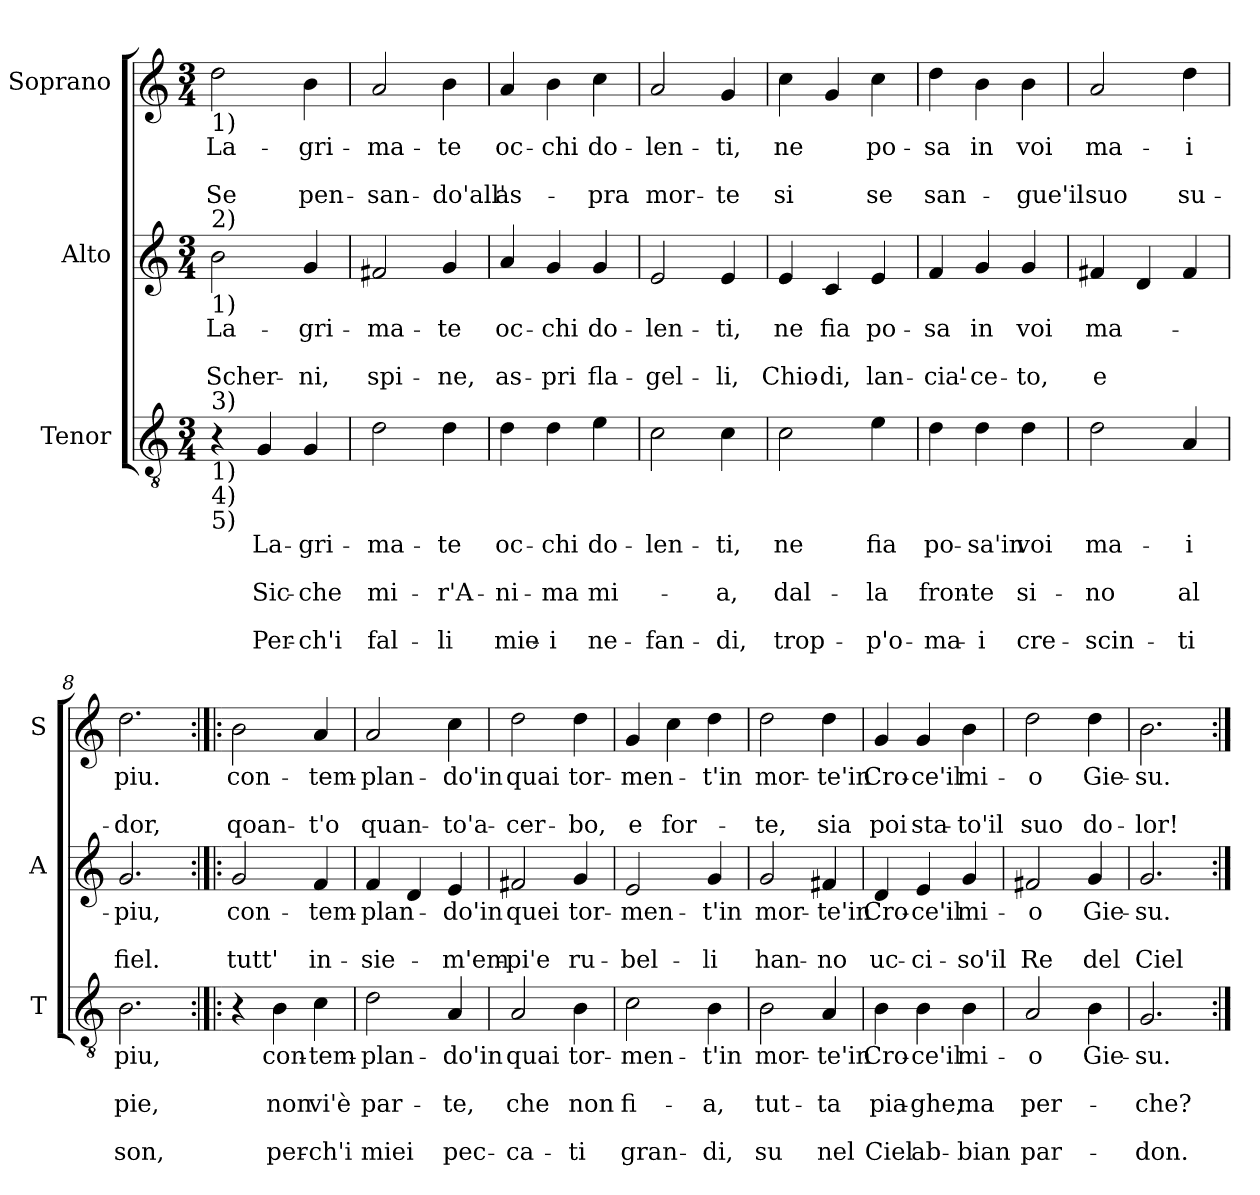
**kern	**text	**text	**text	**text	**text	**kern	**text	**text	**text	**kern	**text	**text	**text
*part3	*part3	*part3	*part3	*part3	*part3	*part2	*part2	*part2	*part2	*part1	*part1	*part1	*part1
*staff3	*staff3	*staff3	*staff3	*staff3	*staff3	*staff2	*staff2	*staff2	*staff2	*staff1	*staff1	*staff1	*staff1
*I"Tenor	*	*	*	*	*	*I"Alto	*	*	*	*I"Soprano	*	*	*
*I'T	*	*	*	*	*	*I'A	*	*	*	*I'S	*	*	*
*clefGv2	*	*	*	*	*	*clefG2	*	*	*	*clefG2	*	*	*
*k[]	*	*	*	*	*	*k[]	*	*	*	*k[]	*	*	*
*C:	*	*	*	*	*	*C:	*	*	*	*C:	*	*	*
*M3/4	*	*	*	*	*	*M3/4	*	*	*	*M3/4	*	*	*
=1	=1	=1	=1	=1	=1	=1	=1	=1	=1	=1	=1	=1	=1
!	!	!	!	!	!	!	!	!	!	!LO:TX:b:t=1)	!	!	!
!	!	!	!	!	!	!LO:TX:a:t=2)	!	!	!	!	!	!	!
!	!	!	!	!	!	!LO:TX:b:t=1)	!	!	!	!	!	!	!
!LO:TX:a:t=3)	!	!	!	!	!	!	!	!	!	!	!	!	!
!LO:TX:b:t=1)	!	!	!	!	!	!	!	!	!	!	!	!	!
!LO:TX:b:t=4)	!	!	!	!	!	!	!	!	!	!	!	!	!
!LO:TX:b:t=5)	!	!	!	!	!	!	!	!	!	!	!	!	!
!	!	!	!	!	!	!	!LO:LY:b	!	!LO:LY:b	!	!LO:LY:b	!	!LO:LY:b
4r	.	.	.	.	.	2b\	La-	.	Scher-	2dd\	La-	.	Se
!	!LO:LY:b	!	!LO:LY:b	!	!LO:LY:b	!	!	!	!	!	!	!	!
4G/	La-	.	Sic-	.	Per-	.	.	.	.	.	.	.	.
!	!LO:LY:b	!	!LO:LY:b	!	!LO:LY:b	!	!LO:LY:b	!	!LO:LY:b	!	!LO:LY:b	!	!LO:LY:b
4G/	-gri-	.	-che	.	-ch'i	4g/	-gri-	.	-ni,	4b\	-gri-	.	pen-
=2	=2	=2	=2	=2	=2	=2	=2	=2	=2	=2	=2	=2	=2
!	!LO:LY:b	!	!LO:LY:b	!	!LO:LY:b	!	!LO:LY:b	!	!LO:LY:b	!	!LO:LY:b	!	!LO:LY:b
2d\	-ma-	.	mi-	.	fal-	2f#X/	-ma-	.	spi-	2a/	-ma-	.	-san-
!	!LO:LY:b	!	!LO:LY:b	!	!LO:LY:b	!	!LO:LY:b	!	!LO:LY:b	!	!LO:LY:b	!	!LO:LY:b
4d\	-te	.	-r'A-	.	-li	4g/	-te	.	-ne,	4b\	-te	.	-do'all'
=3	=3	=3	=3	=3	=3	=3	=3	=3	=3	=3	=3	=3	=3
!	!LO:LY:b	!	!LO:LY:b	!	!LO:LY:b	!	!LO:LY:b	!	!LO:LY:b	!	!LO:LY:b	!	!LO:LY:b
4d\	oc-	.	-ni-	.	mie-	4a/	oc-	.	as-	4a/	oc-	.	as-
!	!LO:LY:b	!	!LO:LY:b	!	!LO:LY:b	!	!LO:LY:b	!	!LO:LY:b	!	!LO:LY:b	!	!
4d\	-chi	.	-ma	.	-i	4g/	-chi	.	-pri	4b\	-chi	.	.
!	!LO:LY:b	!	!LO:LY:b	!	!LO:LY:b	!	!LO:LY:b	!	!LO:LY:b	!	!LO:LY:b	!	!LO:LY:b
4e\	do-	.	mi-	.	ne-	4g/	do-	.	fla-	4cc\	do-	.	-pra
=4	=4	=4	=4	=4	=4	=4	=4	=4	=4	=4	=4	=4	=4
!	!LO:LY:b	!	!	!	!LO:LY:b	!	!LO:LY:b	!	!LO:LY:b	!	!LO:LY:b	!	!LO:LY:b
2c\	-len-	.	.	.	-fan-	2e/	-len-	.	-gel-	2a/	-len-	.	mor-
!	!LO:LY:b	!	!LO:LY:b	!	!LO:LY:b	!	!LO:LY:b	!	!LO:LY:b	!	!LO:LY:b	!	!LO:LY:b
4c\	-ti,	.	-a,	.	-di,	4e/	-ti,	.	-li,	4g/	-ti,	.	-te
!!LO:LB:g=z
=5	=5	=5	=5	=5	=5	=5	=5	=5	=5	=5	=5	=5	=5
!	!LO:LY:b	!	!LO:LY:b	!	!LO:LY:b	!	!LO:LY:b	!	!LO:LY:b	!	!LO:LY:b	!	!LO:LY:b
2c\	ne	.	dal-	.	trop-	4e/	ne	.	Chio-	4cc\	ne	.	si
!	!	!	!	!	!	!	!LO:LY:b	!	!LO:LY:b	!	!	!	!
.	.	.	.	.	.	4c/	fia	.	-di,	4g/	.	.	.
!	!LO:LY:b	!	!LO:LY:b	!	!LO:LY:b	!	!LO:LY:b	!	!LO:LY:b	!	!LO:LY:b	!	!LO:LY:b
4e\	fia	.	-la	.	-p'o-	4e/	po-	.	lan-	4cc\	po-	.	se
=6	=6	=6	=6	=6	=6	=6	=6	=6	=6	=6	=6	=6	=6
!	!LO:LY:b	!	!LO:LY:b	!	!LO:LY:b	!	!LO:LY:b	!	!LO:LY:b	!	!LO:LY:b	!	!LO:LY:b
4d\	po-	.	fron-	.	-ma-	4f/	-sa	.	-cia'-	4dd\	-sa	.	san-
!	!LO:LY:b	!	!LO:LY:b	!	!LO:LY:b	!	!LO:LY:b	!	!LO:LY:b	!	!LO:LY:b	!	!
4d\	-sa'in	.	-te	.	-i	4g/	in	.	-ce-	4b\	in	.	.
!	!LO:LY:b	!	!LO:LY:b	!	!LO:LY:b	!	!LO:LY:b	!	!LO:LY:b	!	!LO:LY:b	!	!LO:LY:b
4d\	voi	.	si-	.	cre-	4g/	voi	.	-to,	4b\	voi	.	-gue'il
=7	=7	=7	=7	=7	=7	=7	=7	=7	=7	=7	=7	=7	=7
!	!LO:LY:b	!	!LO:LY:b	!	!LO:LY:b	!	!LO:LY:b	!	!LO:LY:b	!	!LO:LY:b	!	!LO:LY:b
2d\	ma-	.	-no	.	-scin-	4f#X/	ma-	.	e	2a/	ma-	.	suo
.	.	.	.	.	.	4d/	.	.	.	.	.	.	.
!	!LO:LY:b	!	!LO:LY:b	!	!LO:LY:b	!	!	!	!	!	!LO:LY:b	!	!LO:LY:b
4A/	-i	.	al	.	-ti	4f#/	.	.	.	4dd\	-i	.	su-
=8	=8	=8	=8	=8	=8	=8	=8	=8	=8	=8	=8	=8	=8
!	!LO:LY:b	!	!LO:LY:b	!	!LO:LY:b	!	!LO:LY:b	!	!LO:LY:b	!	!LO:LY:b	!	!LO:LY:b
2.B\	piu,	.	pie,	.	son,	2.g/	-piu,	.	fiel.	2.dd\	piu.	.	-dor,
!!LO:PB:g=z
=9:|!|:	=9:|!|:	=9:|!|:	=9:|!|:	=9:|!|:	=9:|!|:	=9:|!|:	=9:|!|:	=9:|!|:	=9:|!|:	=9:|!|:	=9:|!|:	=9:|!|:	=9:|!|:
!	!	!	!	!	!	!	!LO:LY:b	!	!LO:LY:b	!	!LO:LY:b	!	!LO:LY:b
4r	.	.	.	.	.	2g/	con-	.	tutt'	2b\	con-	.	qoan-
!	!LO:LY:b	!	!LO:LY:b	!	!LO:LY:b	!	!	!	!	!	!	!	!
4B\	con-	.	non	.	per-	.	.	.	.	.	.	.	.
!	!LO:LY:b	!	!LO:LY:b	!	!LO:LY:b	!	!LO:LY:b	!	!LO:LY:b	!	!LO:LY:b	!	!LO:LY:b
4c\	-tem-	.	vi'è	.	-ch'i	4f/	-tem-	.	in-	4a/	-tem-	.	-t'o
=10	=10	=10	=10	=10	=10	=10	=10	=10	=10	=10	=10	=10	=10
!	!LO:LY:b	!	!LO:LY:b	!	!LO:LY:b	!	!LO:LY:b	!	!LO:LY:b	!	!LO:LY:b	!	!LO:LY:b
2d\	-plan-	.	par-	.	miei	4f/	-plan-	.	-sie-	2a/	-plan-	.	quan-
.	.	.	.	.	.	4d/	.	.	.	.	.	.	.
!	!LO:LY:b	!	!LO:LY:b	!	!LO:LY:b	!	!LO:LY:b	!	!LO:LY:b	!	!LO:LY:b	!	!LO:LY:b
4A/	-do'in	.	-te,	.	pec-	4e/	-do'in	.	-m'em-	4cc\	-do'in	.	-to'a-
=11	=11	=11	=11	=11	=11	=11	=11	=11	=11	=11	=11	=11	=11
!	!LO:LY:b	!	!LO:LY:b	!	!LO:LY:b	!	!LO:LY:b	!	!LO:LY:b	!	!LO:LY:b	!	!LO:LY:b
2A/	quai	.	che	.	-ca-	2f#X/	quei	.	-pi'e	2dd\	quai	.	-cer-
!	!LO:LY:b	!	!LO:LY:b	!	!LO:LY:b	!	!LO:LY:b	!	!LO:LY:b	!	!LO:LY:b	!	!LO:LY:b
4B\	tor-	.	non	.	-ti	4g/	tor-	.	ru-	4dd\	tor-	.	-bo,
=12	=12	=12	=12	=12	=12	=12	=12	=12	=12	=12	=12	=12	=12
!	!LO:LY:b	!	!LO:LY:b	!	!LO:LY:b	!	!LO:LY:b	!	!LO:LY:b	!	!LO:LY:b	!	!LO:LY:b
2c\	-men-	.	fi-	.	gran-	2e/	-men-	.	-bel-	4g/	-men-	.	e
!	!	!	!	!	!	!	!	!	!	!	!	!	!LO:LY:b
.	.	.	.	.	.	.	.	.	.	4cc\	.	.	for-
!	!LO:LY:b	!	!LO:LY:b	!	!LO:LY:b	!	!LO:LY:b	!	!LO:LY:b	!	!LO:LY:b	!	!
4B\	-t'in	.	-a,	.	-di,	4g/	-t'in	.	-li	4dd\	-t'in	.	.
!!LO:LB:g=z
=13	=13	=13	=13	=13	=13	=13	=13	=13	=13	=13	=13	=13	=13
!	!LO:LY:b	!	!LO:LY:b	!	!LO:LY:b	!	!LO:LY:b	!	!LO:LY:b	!	!LO:LY:b	!	!LO:LY:b
2B\	mor-	.	tut-	.	su	2g/	mor-	.	han-	2dd\	mor-	.	-te,
!	!LO:LY:b	!	!LO:LY:b	!	!LO:LY:b	!	!LO:LY:b	!	!LO:LY:b	!	!LO:LY:b	!	!LO:LY:b
4A/	-te'in	.	-ta	.	nel	4f#X/	-te'in	.	-no	4dd\	-te'in	.	sia
=14	=14	=14	=14	=14	=14	=14	=14	=14	=14	=14	=14	=14	=14
!	!LO:LY:b	!	!LO:LY:b	!	!LO:LY:b	!	!LO:LY:b	!	!LO:LY:b	!	!LO:LY:b	!	!LO:LY:b
4B\	Cro-	.	pia-	.	Ciel	4d/	Cro-	.	uc-	4g/	Cro-	.	poi
!	!LO:LY:b	!	!LO:LY:b	!	!LO:LY:b	!	!LO:LY:b	!	!LO:LY:b	!	!LO:LY:b	!	!LO:LY:b
4B\	-ce'il	.	-ghe,	.	ab-	4e/	-ce'il	.	-ci-	4g/	-ce'il	.	sta-
!	!LO:LY:b	!	!LO:LY:b	!	!LO:LY:b	!	!LO:LY:b	!	!LO:LY:b	!	!LO:LY:b	!	!LO:LY:b
4B\	mi-	.	ma	.	-bian	4g/	mi-	.	-so'il	4b\	mi-	.	-to'il
=15	=15	=15	=15	=15	=15	=15	=15	=15	=15	=15	=15	=15	=15
!	!LO:LY:b	!	!LO:LY:b	!	!LO:LY:b	!	!LO:LY:b	!	!LO:LY:b	!	!LO:LY:b	!	!LO:LY:b
2A/	-o	.	per-	.	par-	2f#X/	-o	.	Re	2dd\	-o	.	suo
!	!LO:LY:b	!	!	!	!	!	!LO:LY:b	!	!LO:LY:b	!	!LO:LY:b	!	!LO:LY:b
4B\	Gie-	.	.	.	.	4g/	Gie-	.	del	4dd\	Gie-	.	do-
=16	=16	=16	=16	=16	=16	=16	=16	=16	=16	=16	=16	=16	=16
!	!LO:LY:b	!	!LO:LY:b	!	!LO:LY:b	!	!LO:LY:b	!	!LO:LY:b	!	!LO:LY:b	!	!LO:LY:b
2.G/	-su.	.	-che?	.	-don.	2.g/	-su.	.	Ciel	2.b\	-su.	.	-lor!
=:|!	=:|!	=:|!	=:|!	=:|!	=:|!	=:|!	=:|!	=:|!	=:|!	=:|!	=:|!	=:|!	=:|!
*-	*-	*-	*-	*-	*-	*-	*-	*-	*-	*-	*-	*-	*-
